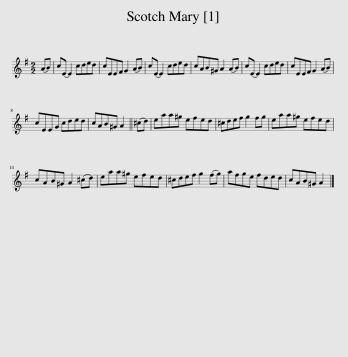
X:1
L:1/8
M:2/2
I:linebreak $
K:G
V:1 treble
V:1
 (AB) | c(E E2) cded | cEEF G2 (AB) | c(E E2) cded | cAB^G A2 (AB) | %5
 c(E E2) cded | cEEF G2 (AB) |$ cEEG cded | cAB^G A2 || (^cd) | %10
 eaa^g efed | ^cdef g2 fg | eaa^g efed |$ cAB^G A2 (^cd) | eaa^g efed | %15
 ^cdef g2 (fg) | afge fded | cAB^G A2 |] %18
